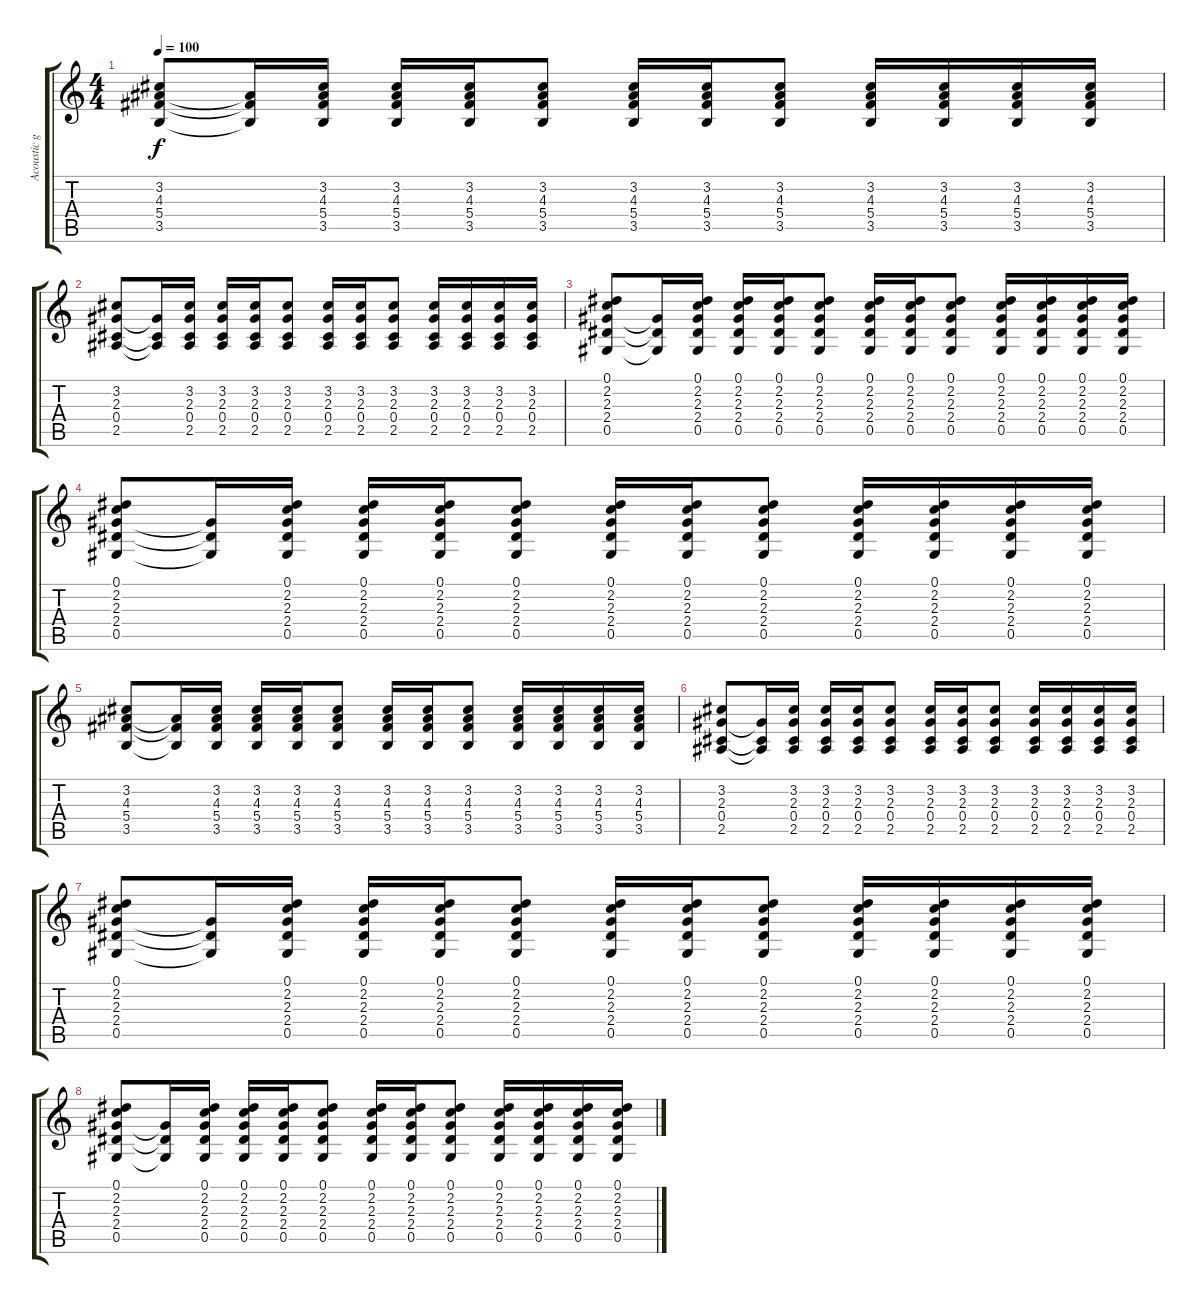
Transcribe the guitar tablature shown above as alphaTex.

\track ("Acoustic guitar" "Acoustic g") {instrument acousticguitarsteel}
\staff {score tabs}
\tuning (Eb4 Bb3 Gb3 Db3 Ab2 Eb2) {hide}
\ts (4 4)
\tempo 100
\clef g2
\ks c
(3.2 4.3 5.4 3.5).8{dy f} (4.3{t} 5.4{t} 3.5{t}).16 (3.2 4.3 5.4 3.5).16 (3.2 4.3 5.4 3.5).16 (3.2 4.3 5.4 3.5).16 (3.2 4.3 5.4 3.5).8 (3.2 4.3 5.4 3.5).16 (3.2 4.3 5.4 3.5).16 (3.2 4.3 5.4 3.5).8 (3.2 4.3 5.4 3.5).16 (3.2 4.3 5.4 3.5).16 (3.2 4.3 5.4 3.5).16 (3.2 4.3 5.4 3.5).16 |
(3.2 2.3 0.4 2.5).8 (2.3{t} 0.4{t} 2.5{t}).16 (3.2 2.3 0.4 2.5).16 (3.2 2.3 0.4 2.5).16 (3.2 2.3 0.4 2.5).16 (3.2 2.3 0.4 2.5).8 (3.2 2.3 0.4 2.5).16 (3.2 2.3 0.4 2.5).16 (3.2 2.3 0.4 2.5).8 (3.2 2.3 0.4 2.5).16 (3.2 2.3 0.4 2.5).16 (3.2 2.3 0.4 2.5).16 (3.2 2.3 0.4 2.5).16 |
(0.1 2.2 2.3 2.4 0.5).8 (2.3{t} 2.4{t} 0.5{t}).16 (0.1 2.2 2.3 2.4 0.5).16 (0.1 2.2 2.3 2.4 0.5).16 (0.1 2.2 2.3 2.4 0.5).16 (0.1 2.2 2.3 2.4 0.5).8 (0.1 2.2 2.3 2.4 0.5).16 (0.1 2.2 2.3 2.4 0.5).16 (0.1 2.2 2.3 2.4 0.5).8 (0.1 2.2 2.3 2.4 0.5).16 (0.1 2.2 2.3 2.4 0.5).16 (0.1 2.2 2.3 2.4 0.5).16 (0.1 2.2 2.3 2.4 0.5).16 |
(0.1 2.2 2.3 2.4 0.5).8 (2.3{t} 2.4{t} 0.5{t}).16 (0.1 2.2 2.3 2.4 0.5).16 (0.1 2.2 2.3 2.4 0.5).16 (0.1 2.2 2.3 2.4 0.5).16 (0.1 2.2 2.3 2.4 0.5).8 (0.1 2.2 2.3 2.4 0.5).16 (0.1 2.2 2.3 2.4 0.5).16 (0.1 2.2 2.3 2.4 0.5).8 (0.1 2.2 2.3 2.4 0.5).16 (0.1 2.2 2.3 2.4 0.5).16 (0.1 2.2 2.3 2.4 0.5).16 (0.1 2.2 2.3 2.4 0.5).16 |
(3.2 4.3 5.4 3.5).8 (4.3{t} 5.4{t} 3.5{t}).16 (3.2 4.3 5.4 3.5).16 (3.2 4.3 5.4 3.5).16 (3.2 4.3 5.4 3.5).16 (3.2 4.3 5.4 3.5).8 (3.2 4.3 5.4 3.5).16 (3.2 4.3 5.4 3.5).16 (3.2 4.3 5.4 3.5).8 (3.2 4.3 5.4 3.5).16 (3.2 4.3 5.4 3.5).16 (3.2 4.3 5.4 3.5).16 (3.2 4.3 5.4 3.5).16 |
(3.2 2.3 0.4 2.5).8 (2.3{t} 0.4{t} 2.5{t}).16 (3.2 2.3 0.4 2.5).16 (3.2 2.3 0.4 2.5).16 (3.2 2.3 0.4 2.5).16 (3.2 2.3 0.4 2.5).8 (3.2 2.3 0.4 2.5).16 (3.2 2.3 0.4 2.5).16 (3.2 2.3 0.4 2.5).8 (3.2 2.3 0.4 2.5).16 (3.2 2.3 0.4 2.5).16 (3.2 2.3 0.4 2.5).16 (3.2 2.3 0.4 2.5).16 |
(0.1 2.2 2.3 2.4 0.5).8 (2.3{t} 2.4{t} 0.5{t}).16 (0.1 2.2 2.3 2.4 0.5).16 (0.1 2.2 2.3 2.4 0.5).16 (0.1 2.2 2.3 2.4 0.5).16 (0.1 2.2 2.3 2.4 0.5).8 (0.1 2.2 2.3 2.4 0.5).16 (0.1 2.2 2.3 2.4 0.5).16 (0.1 2.2 2.3 2.4 0.5).8 (0.1 2.2 2.3 2.4 0.5).16 (0.1 2.2 2.3 2.4 0.5).16 (0.1 2.2 2.3 2.4 0.5).16 (0.1 2.2 2.3 2.4 0.5).16 |
(0.1 2.2 2.3 2.4 0.5).8 (2.3{t} 2.4{t} 0.5{t}).16 (0.1 2.2 2.3 2.4 0.5).16 (0.1 2.2 2.3 2.4 0.5).16 (0.1 2.2 2.3 2.4 0.5).16 (0.1 2.2 2.3 2.4 0.5).8 (0.1 2.2 2.3 2.4 0.5).16 (0.1 2.2 2.3 2.4 0.5).16 (0.1 2.2 2.3 2.4 0.5).8 (0.1 2.2 2.3 2.4 0.5).16 (0.1 2.2 2.3 2.4 0.5).16 (0.1 2.2 2.3 2.4 0.5).16 (0.1 2.2 2.3 2.4 0.5).16
